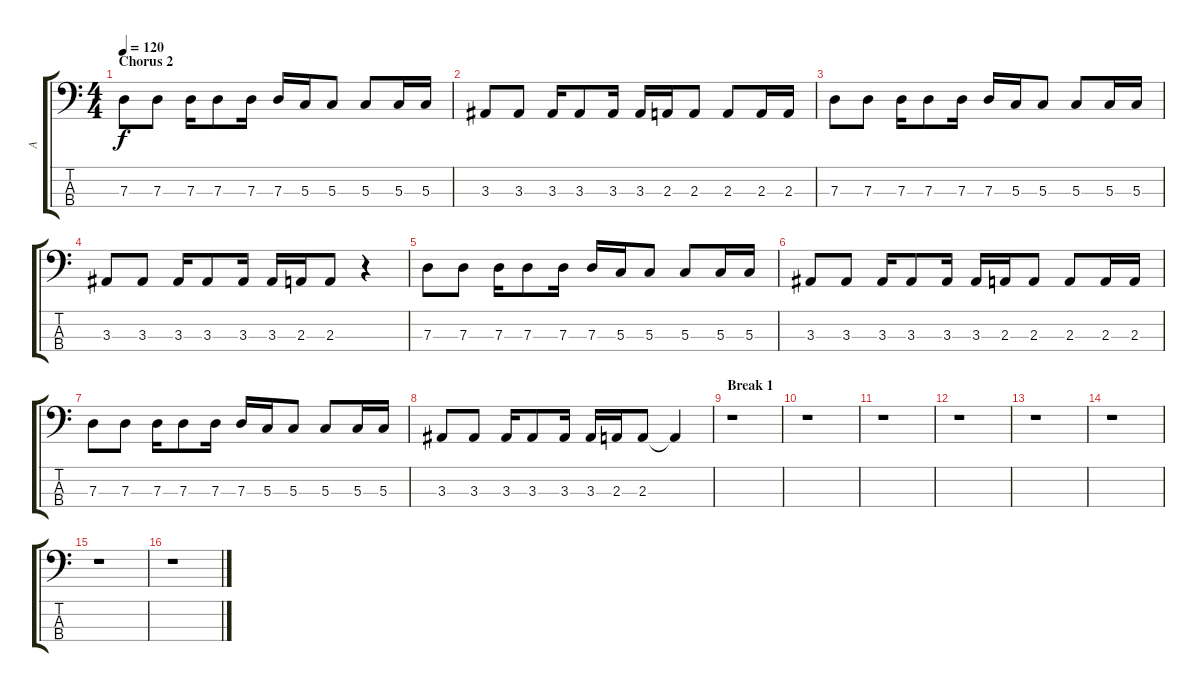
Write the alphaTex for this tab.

\track ("A" "A") {instrument electricbassfinger}
\staff {score tabs}
\tuning (F2 C2 G1 C1) {hide}
\ts (4 4)
\section ("" "Chorus 2")
\tempo 120
\clef f4
\ks c
7.3.8{dy f} 7.3.8 7.3.16 7.3.8 7.3.16 7.3.16 5.3.16 5.3.8 5.3.8 5.3.16 5.3.16 |
3.3.8 3.3.8 3.3.16 3.3.8 3.3.16 3.3.16 2.3.16 2.3.8 2.3.8 2.3.16 2.3.16 |
7.3.8 7.3.8 7.3.16 7.3.8 7.3.16 7.3.16 5.3.16 5.3.8 5.3.8 5.3.16 5.3.16 |
3.3.8 3.3.8 3.3.16 3.3.8 3.3.16 3.3.16 2.3.16 2.3.8 r.4 |
7.3.8 7.3.8 7.3.16 7.3.8 7.3.16 7.3.16 5.3.16 5.3.8 5.3.8 5.3.16 5.3.16 |
3.3.8 3.3.8 3.3.16 3.3.8 3.3.16 3.3.16 2.3.16 2.3.8 2.3.8 2.3.16 2.3.16 |
7.3.8 7.3.8 7.3.16 7.3.8 7.3.16 7.3.16 5.3.16 5.3.8 5.3.8 5.3.16 5.3.16 |
3.3.8 3.3.8 3.3.16 3.3.8 3.3.16 3.3.16 2.3.16 2.3.8 2.3{t}.4 |
\section ("" "Break 1")
r.1 |
r.1 |
r.1 |
r.1 |
r.1 |
r.1 |
r.1 |
r.1
